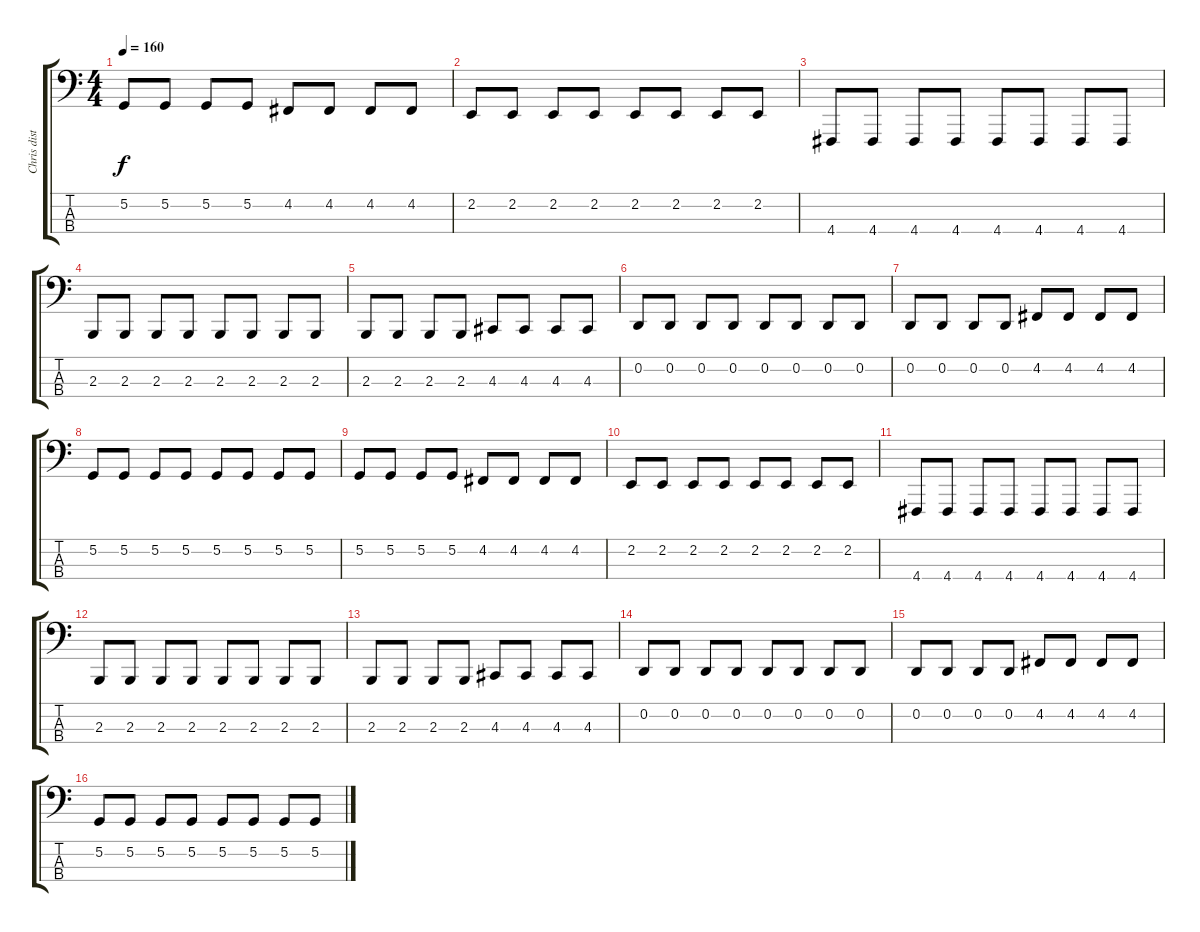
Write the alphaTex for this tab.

\track ("Chris dist" "Chris dist") {instrument synthbrass1}
\staff {score tabs}
\tuning (G2 D2 A1 D1) {hide}
\ts (4 4)
\tempo 160
\clef f4
\ks c
5.2.8{dy f} 5.2.8 5.2.8 5.2.8 4.2.8 4.2.8 4.2.8 4.2.8 |
2.2.8 2.2.8 2.2.8 2.2.8 2.2.8 2.2.8 2.2.8 2.2.8 |
4.4.8 4.4.8 4.4.8 4.4.8 4.4.8 4.4.8 4.4.8 4.4.8 |
2.3.8 2.3.8 2.3.8 2.3.8 2.3.8 2.3.8 2.3.8 2.3.8 |
2.3.8 2.3.8 2.3.8 2.3.8 4.3.8 4.3.8 4.3.8 4.3.8 |
0.2.8 0.2.8 0.2.8 0.2.8 0.2.8 0.2.8 0.2.8 0.2.8 |
0.2.8 0.2.8 0.2.8 0.2.8 4.2.8 4.2.8 4.2.8 4.2.8 |
5.2.8 5.2.8 5.2.8 5.2.8 5.2.8 5.2.8 5.2.8 5.2.8 |
5.2.8 5.2.8 5.2.8 5.2.8 4.2.8 4.2.8 4.2.8 4.2.8 |
2.2.8 2.2.8 2.2.8 2.2.8 2.2.8 2.2.8 2.2.8 2.2.8 |
4.4.8 4.4.8 4.4.8 4.4.8 4.4.8 4.4.8 4.4.8 4.4.8 |
2.3.8 2.3.8 2.3.8 2.3.8 2.3.8 2.3.8 2.3.8 2.3.8 |
2.3.8 2.3.8 2.3.8 2.3.8 4.3.8 4.3.8 4.3.8 4.3.8 |
0.2.8 0.2.8 0.2.8 0.2.8 0.2.8 0.2.8 0.2.8 0.2.8 |
0.2.8 0.2.8 0.2.8 0.2.8 4.2.8 4.2.8 4.2.8 4.2.8 |
5.2.8 5.2.8 5.2.8 5.2.8 5.2.8 5.2.8 5.2.8 5.2.8
